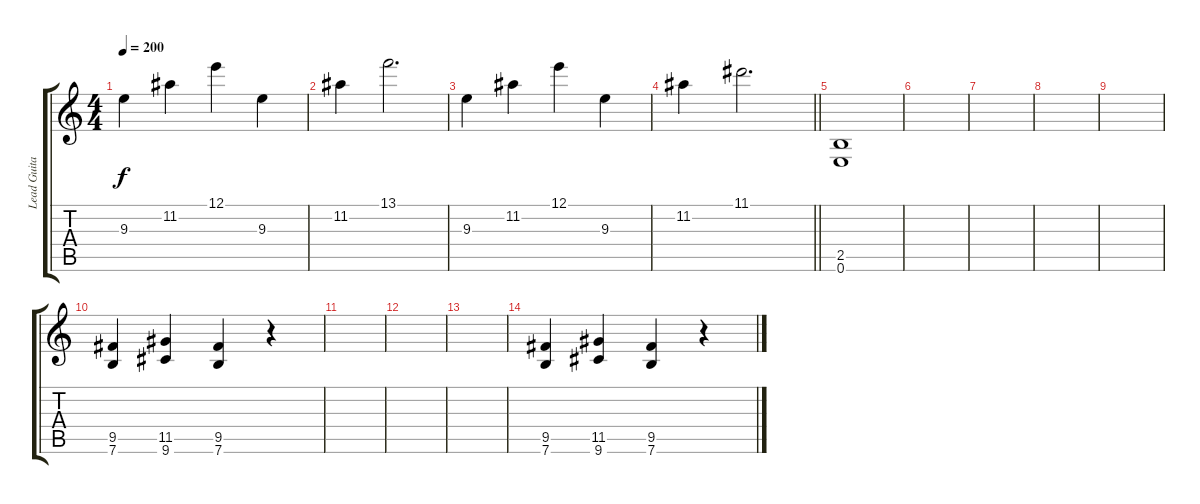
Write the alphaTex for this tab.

\track ("Lead Guitar- Distortion" "Lead Guita") {instrument distortionguitar}
\staff {score tabs}
\tuning (E4 B3 G3 D3 A2 E2) {hide}
\ts (4 4)
\tempo 200
\clef g2
\ks c
9.3.4{dy f} 11.2.4 12.1.4 9.3.4 |
11.2.4 13.1.2{d} |
9.3.4 11.2.4 12.1.4 9.3.4 |
\barLineRight lightlight
11.2.4 11.1.2{d} |
(2.5 0.6).1 |
|
|
|
|
(9.5 7.6).4 (11.5 9.6).4 (9.5 7.6).4 r.4 |
|
|
|
(9.5 7.6).4 (11.5 9.6).4 (9.5 7.6).4 r.4
